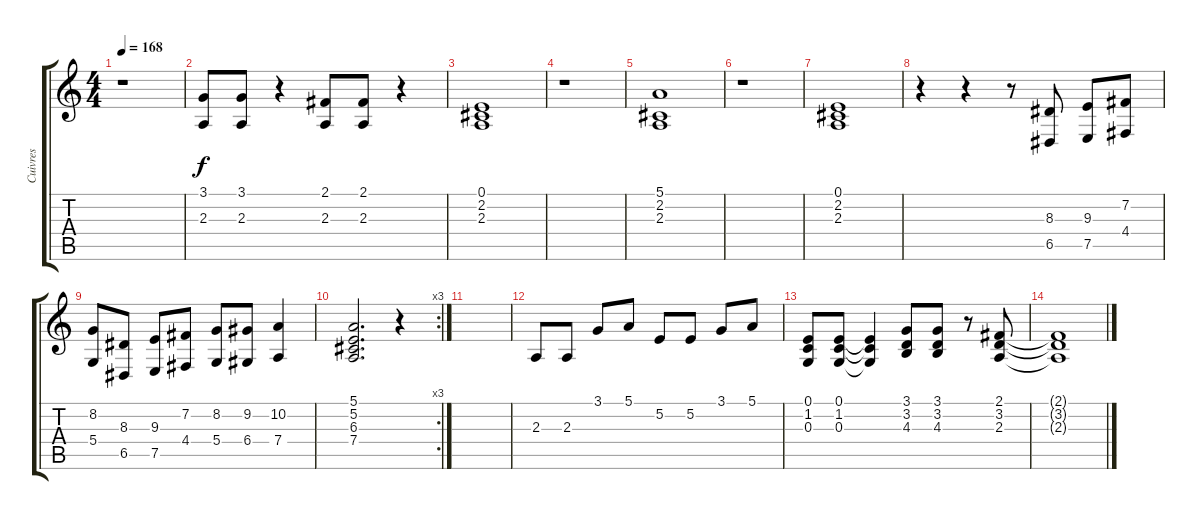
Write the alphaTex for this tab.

\track ("Cuivres" "Cuivres") {instrument brasssection}
\staff {score tabs}
\tuning (E4 B3 G3 D3 A2 E2) {hide}
\ts (4 4)
\tempo 168
\clef g2
\ks c
r.1{dy f} |
(3.1 2.3).8 (3.1 2.3).8 r.4 (2.1 2.3).8 (2.1 2.3).8 r.4 |
(0.1 2.2 2.3).1 |
r.1 |
(5.1 2.2 2.3).1 |
r.1 |
(0.1 2.2 2.3).1 |
r.4 r.4 r.8 (8.3 6.5).8 (9.3 7.5).8 (7.2 4.4).8 |
(8.2 5.4).8 (8.3 6.5).8 (9.3 7.5).8 (7.2 4.4).8 (8.2 5.4).8 (9.2 6.4).8 (10.2 7.4).4 |
\rc 3
(5.1 5.2 6.3 7.4).2{d} r.4 |
|
2.3.8 2.3.8 3.1.8 5.1.8 5.2.8 5.2.8 3.1.8 5.1.8 |
(0.1 1.2 0.3).8 (0.1 1.2 0.3).8 (0.1{t} 1.2{t} 0.3{t}).4 (3.1 3.2 4.3).8 (3.1 3.2 4.3).8 r.8 (2.1 3.2 2.3).8 |
(2.1{t} 3.2{t} 2.3{t}).1
